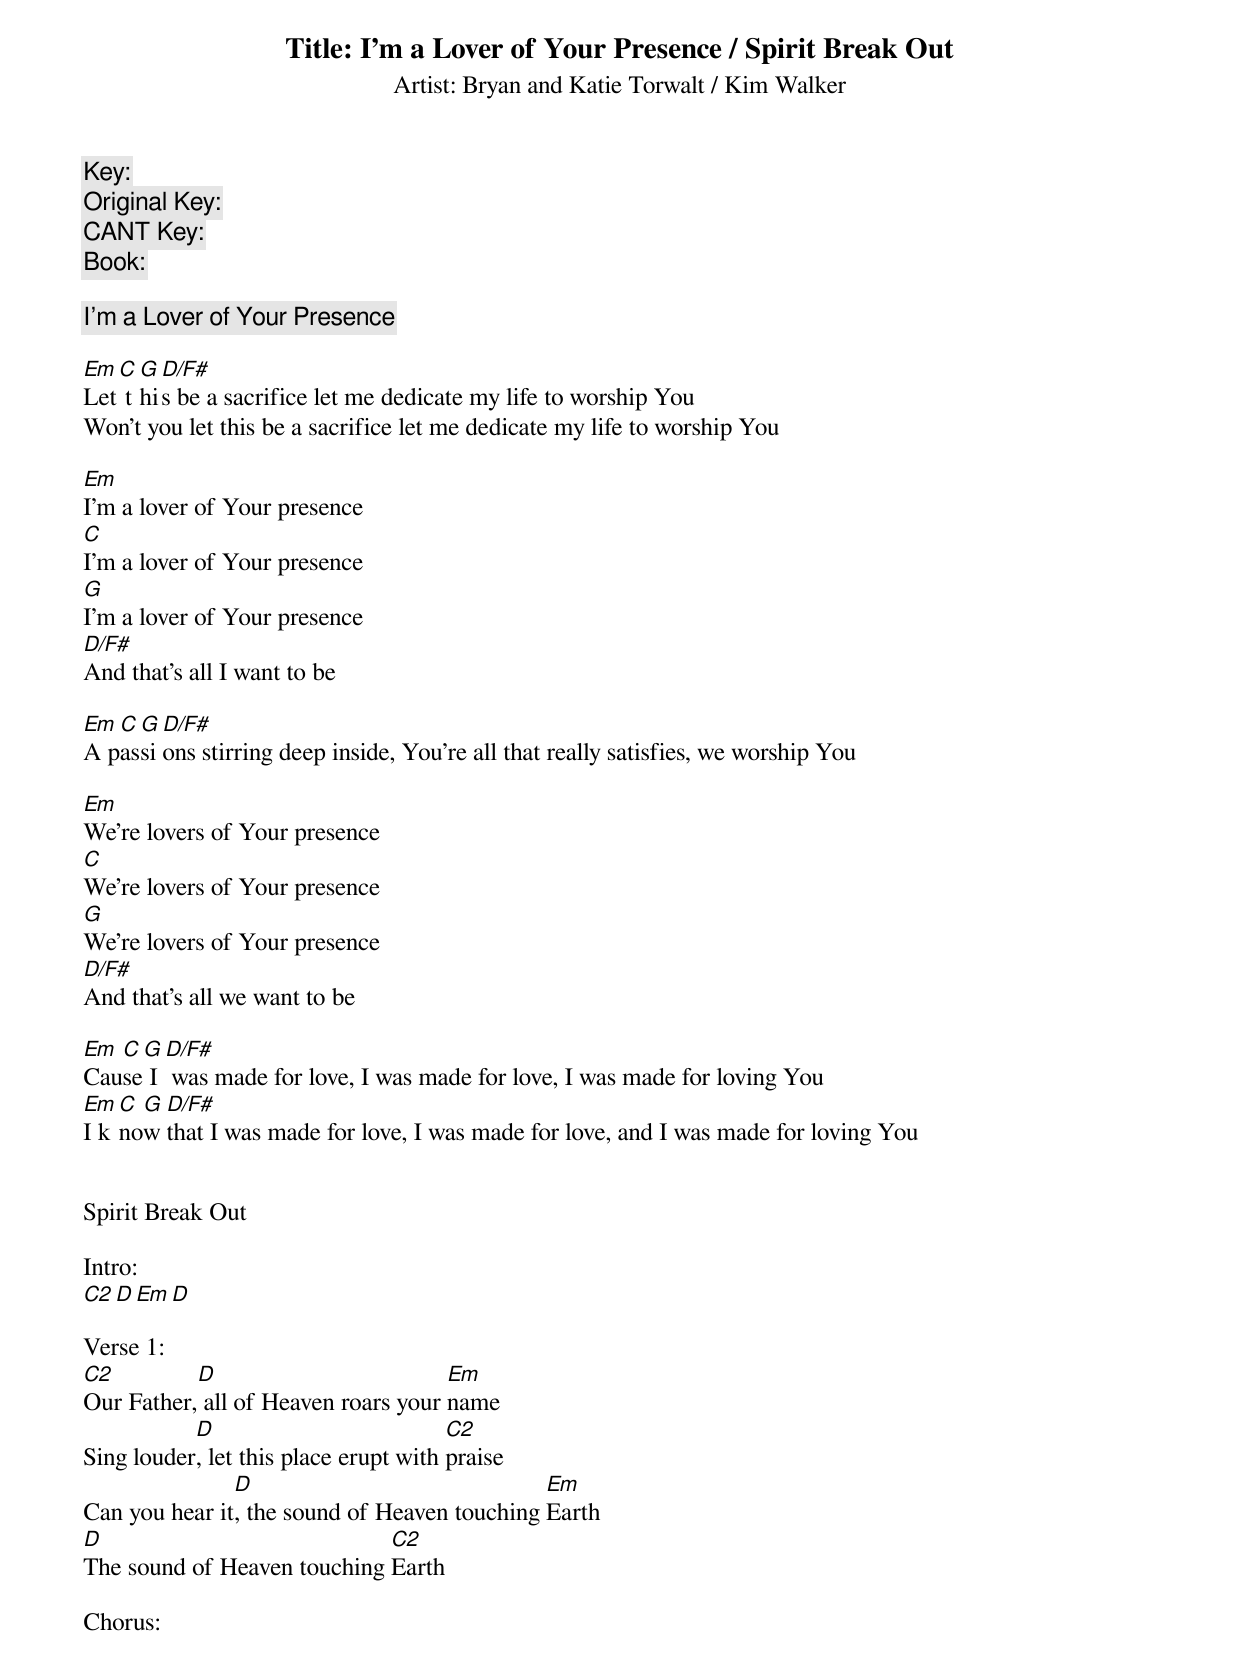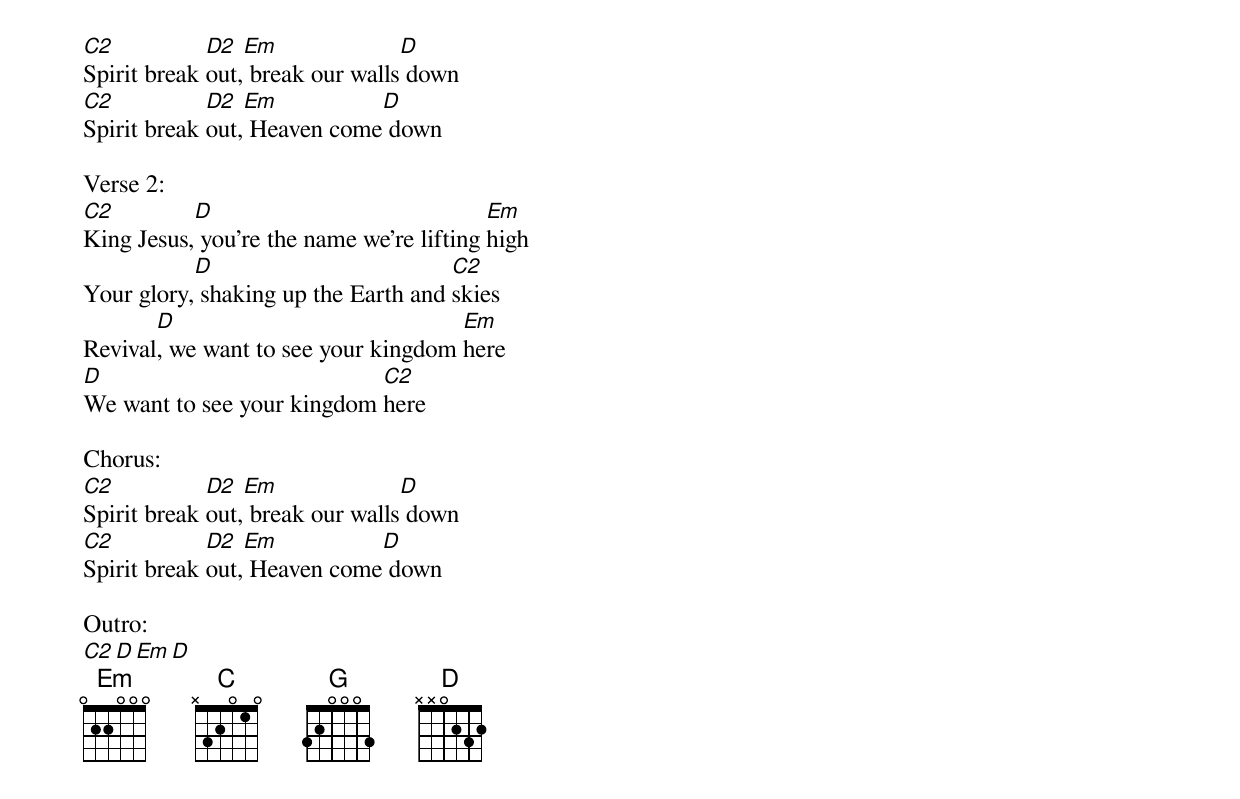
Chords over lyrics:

Title: I’m a Lover of Your Presence / Spirit Break Out
Artist: Bryan and Katie Torwalt / Kim Walker
Key: []
Original Key:
CANT Key:
Book:

I’m a Lover of Your Presence

Em C G D/F#
Let this be a sacrifice let me dedicate my life to worship You
Won’t you let this be a sacrifice let me dedicate my life to worship You

Em
I’m a lover of Your presence
C
I’m a lover of Your presence
G
I’m a lover of Your presence
D/F#
And that’s all I want to be

Em C G D/F#
A passions stirring deep inside, You’re all that really satisfies, we worship You

Em
We’re lovers of Your presence
C
We’re lovers of Your presence
G
We’re lovers of Your presence
D/F#
And that’s all we want to be

Em C G D/F#
Cause I was made for love, I was made for love, I was made for loving You
Em C G D/F#
I know that I was made for love, I was made for love, and I was made for loving You


Spirit Break Out

Intro:
C2 D Em D

Verse 1:
C2         D                         Em
Our Father, all of Heaven roars your name
           D                           C2
Sing louder, let this place erupt with praise
               D                              Em
Can you hear it, the sound of Heaven touching Earth
D                            C2
The sound of Heaven touching Earth

Chorus:
C2           D2  Em              D
Spirit break out, break our walls down
C2           D2  Em          D
Spirit break out, Heaven come down

Verse 2:
C2         D                              Em
King Jesus, you’re the name we’re lifting high
           D                         C2
Your glory, shaking up the Earth and skies
       D                             Em
Revival, we want to see your kingdom here
D                           C2
We want to see your kingdom here

Chorus:
C2           D2  Em              D
Spirit break out, break our walls down
C2           D2  Em          D
Spirit break out, Heaven come down

Outro:
C2 D Em D
